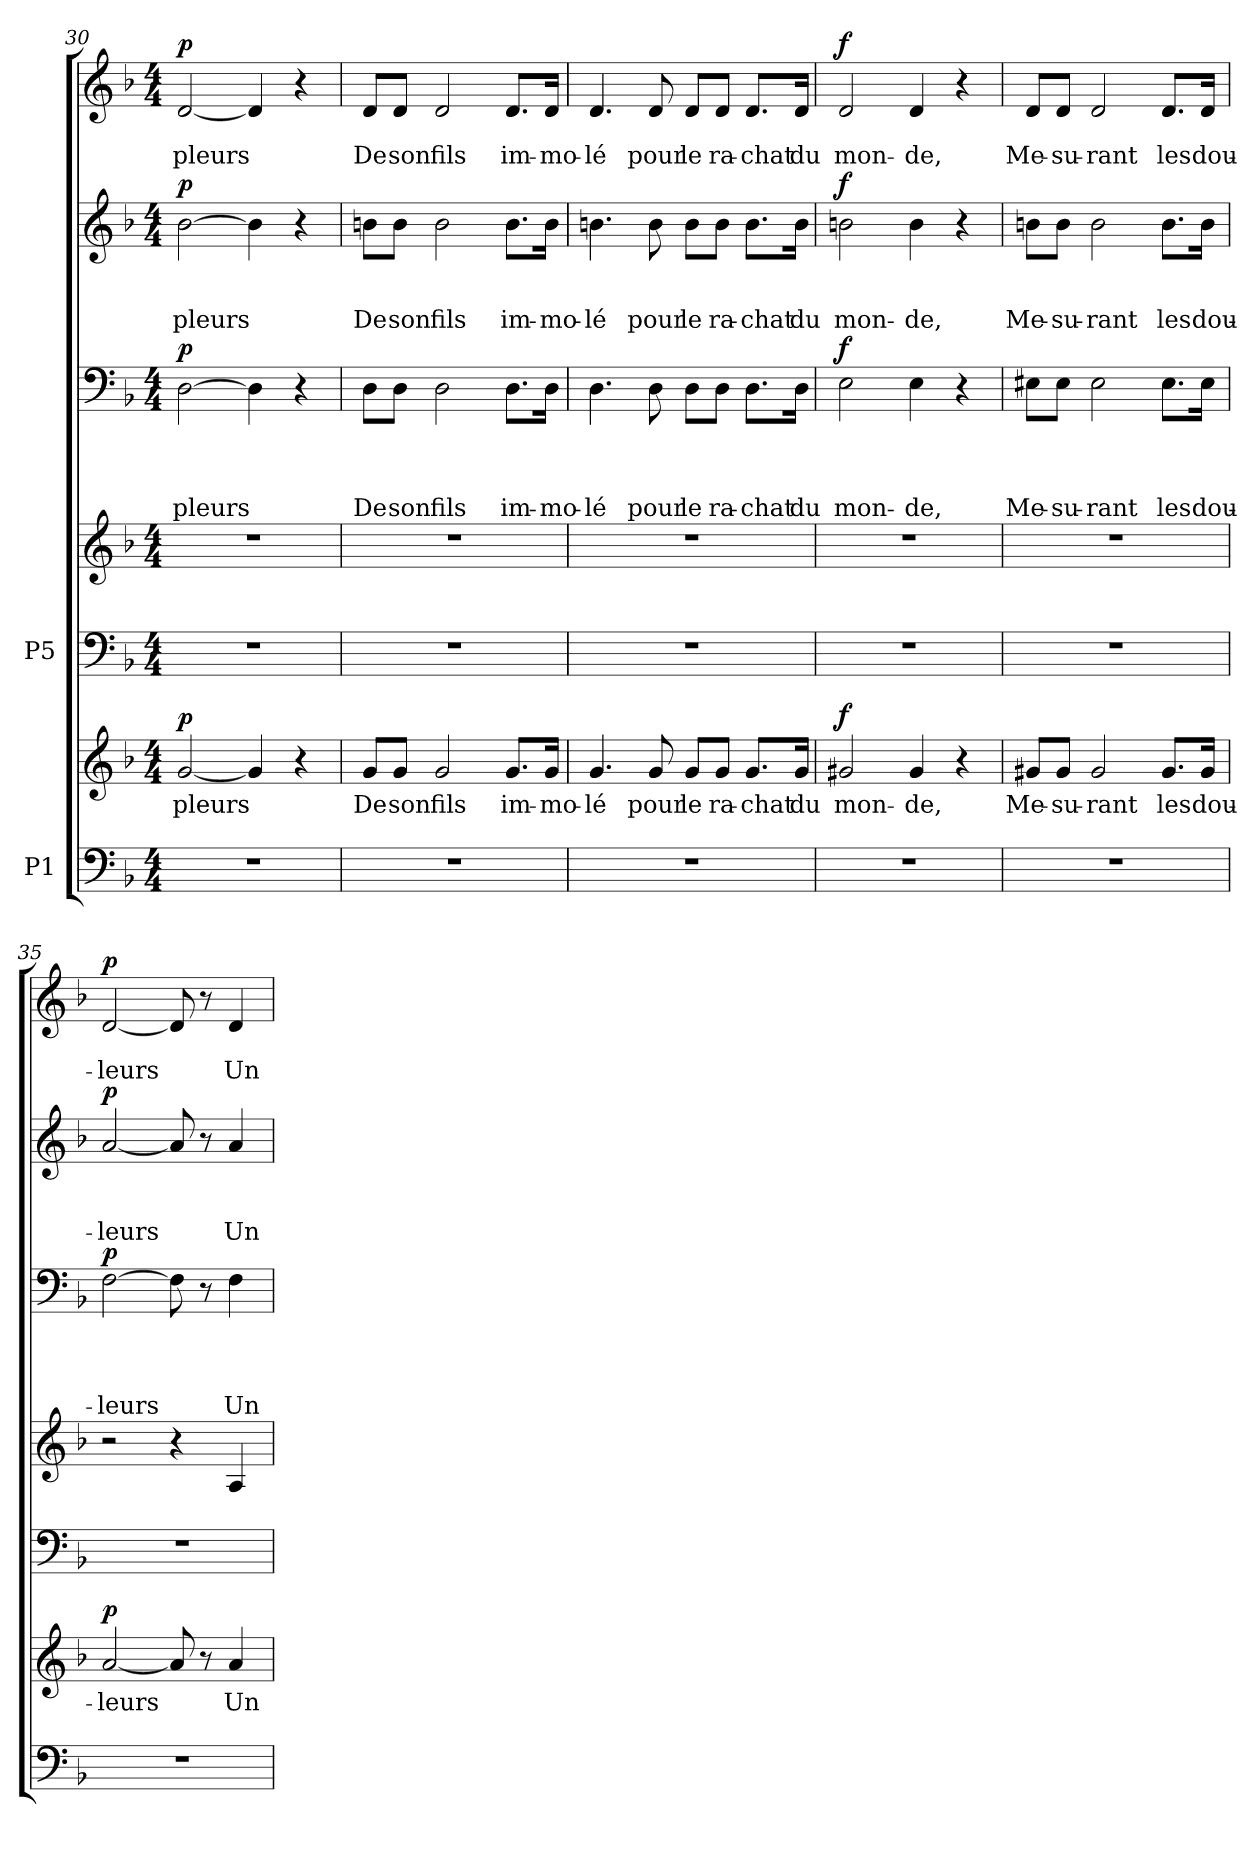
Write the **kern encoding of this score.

**kern	**kern	**text	**dynam	**kern	**kern	**kern	**text	**text	**text	**text	**dynam	**kern	**text	**text	**text	**dynam	**kern	**text	**text	**dynam
*part5	*part5	*part5	*part5	*part4	*part4	*part3	*part3	*part3	*part3	*part3	*part3	*part2	*part2	*part2	*part2	*part2	*part1	*part1	*part1	*part1
*staff7	*staff6	*staff6	*staff6/7	*staff5	*staff4	*staff3	*staff3	*staff3	*staff3	*staff3	*staff3	*staff2	*staff2	*staff2	*staff2	*staff2	*staff1	*staff1	*staff1	*staff1
*I"P1	*	*	*	*I"P5	*	*	*	*	*	*	*	*	*	*	*	*	*	*	*	*
*clefF4	*clefG2	*	*	*clefF4	*clefG2	*clefF4	*	*	*	*	*	*clefG2	*	*	*	*	*clefG2	*	*	*
*	*	*	*	*	*	*	*	*	*	*	*	*ITrd7c12	*	*	*	*	*	*	*	*
*k[b-]	*k[b-]	*	*	*k[b-]	*k[b-]	*k[b-]	*	*	*	*	*	*k[b-]	*	*	*	*	*k[b-]	*	*	*
*F:	*F:	*	*	*F:	*F:	*F:	*	*	*	*	*	*F:	*	*	*	*	*F:	*	*	*
*M4/4	*M4/4	*	*	*M4/4	*M4/4	*M4/4	*	*	*	*	*	*M4/4	*	*	*	*	*M4/4	*	*	*
=30	=30	=30	=30	=30	=30	=30	=30	=30	=30	=30	=30	=30	=30	=30	=30	=30	=30	=30	=30	=30
!	!	!LO:LY:b	!LO:DY:a	!	!	!	!	!	!	!LO:LY:b	!LO:DY:a	!	!	!	!LO:LY:b	!LO:DY:a	!	!	!LO:LY:b	!LO:DY:a
*	*	*	*	*^	*^	*	*	*	*	*	*	*	*	*	*	*	*	*	*	*
*	*	*	*	*	*^	*	*^	*	*	*	*	*	*	*	*	*	*	*	*	*	*	*
1r	[<2g/	pleurs	p	1r	1ryy	1ryy	1r	1ryy	1ryy	[>2D\	.	.	.	pleurs	p	[>2B-\	.	.	pleurs	p	[<2d/	.	pleurs	p
.	4g/]	.	.	.	.	.	.	.	.	4D\]	.	.	.	.	.	4B-\]	.	.	.	.	4d/]	.	.	.
.	4r	.	.	.	.	.	.	.	.	4r	.	.	.	.	.	4r	.	.	.	.	4r	.	.	.
=31	=31	=31	=31	=31	=31	=31	=31	=31	=31	=31	=31	=31	=31	=31	=31	=31	=31	=31	=31	=31	=31	=31	=31	=31
!	!	!LO:LY:b	!	!	!	!	!	!	!	!	!	!	!	!LO:LY:b	!	!	!	!	!LO:LY:b	!	!	!	!LO:LY:b	!
1r	8g/L	De	.	1r	1ryy	1ryy	1r	1ryy	1ryy	8D\L	.	.	.	De	.	8Bn\L	.	.	De	.	8d/L	.	De	.
!	!	!LO:LY:b	!	!	!	!	!	!	!	!	!	!	!	!LO:LY:b	!	!	!	!	!LO:LY:b	!	!	!	!LO:LY:b	!
.	8g/J	son	.	.	.	.	.	.	.	8D\J	.	.	.	son	.	8B\J	.	.	son	.	8d/J	.	son	.
!	!	!LO:LY:b	!	!	!	!	!	!	!	!	!	!	!	!LO:LY:b	!	!	!	!	!LO:LY:b	!	!	!	!LO:LY:b	!
.	2g/	fils	.	.	.	.	.	.	.	2D\	.	.	.	fils	.	2B\	.	.	fils	.	2d/	.	fils	.
!	!	!LO:LY:b	!	!	!	!	!	!	!	!	!	!	!	!LO:LY:b	!	!	!	!	!LO:LY:b	!	!	!	!LO:LY:b	!
.	8.g/L	im-	.	.	.	.	.	.	.	8.D\L	.	.	.	im-	.	8.B\L	.	.	im-	.	8.d/L	.	im-	.
!	!	!LO:LY:b	!	!	!	!	!	!	!	!	!	!	!	!LO:LY:b	!	!	!	!	!LO:LY:b	!	!	!	!LO:LY:b	!
.	16g/Jk	-mo-	.	.	.	.	.	.	.	16D\Jk	.	.	.	-mo-	.	16B\Jk	.	.	-mo-	.	16d/Jk	.	-mo-	.
=32	=32	=32	=32	=32	=32	=32	=32	=32	=32	=32	=32	=32	=32	=32	=32	=32	=32	=32	=32	=32	=32	=32	=32	=32
!	!	!LO:LY:b	!	!	!	!	!	!	!	!	!	!	!	!LO:LY:b	!	!	!	!	!LO:LY:b	!	!	!	!LO:LY:b	!
1r	4.g/	-lé	.	1r	1ryy	1ryy	1r	1ryy	1ryy	4.D\	.	.	.	-lé	.	4.Bn\	.	.	-lé	.	4.d/	.	-lé	.
!	!	!LO:LY:b	!	!	!	!	!	!	!	!	!	!	!	!LO:LY:b	!	!	!	!	!LO:LY:b	!	!	!	!LO:LY:b	!
.	8g/	pour	.	.	.	.	.	.	.	8D\	.	.	.	pour	.	8B\	.	.	pour	.	8d/	.	pour	.
!	!	!LO:LY:b	!	!	!	!	!	!	!	!	!	!	!	!LO:LY:b	!	!	!	!	!LO:LY:b	!	!	!	!LO:LY:b	!
.	8g/L	le	.	.	.	.	.	.	.	8D\L	.	.	.	le	.	8B\L	.	.	le	.	8d/L	.	le	.
!	!	!LO:LY:b	!	!	!	!	!	!	!	!	!	!	!	!LO:LY:b	!	!	!	!	!LO:LY:b	!	!	!	!LO:LY:b	!
.	8g/J	ra-	.	.	.	.	.	.	.	8D\J	.	.	.	ra-	.	8B\J	.	.	ra-	.	8d/J	.	ra-	.
!	!	!LO:LY:b	!	!	!	!	!	!	!	!	!	!	!	!LO:LY:b	!	!	!	!	!LO:LY:b	!	!	!	!LO:LY:b	!
.	8.g/L	-chat	.	.	.	.	.	.	.	8.D\L	.	.	.	-chat	.	8.B\L	.	.	-chat	.	8.d/L	.	-chat	.
!	!	!LO:LY:b	!	!	!	!	!	!	!	!	!	!	!	!LO:LY:b	!	!	!	!	!LO:LY:b	!	!	!	!LO:LY:b	!
.	16g/Jk	du	.	.	.	.	.	.	.	16D\Jk	.	.	.	du	.	16B\Jk	.	.	du	.	16d/Jk	.	du	.
=33	=33	=33	=33	=33	=33	=33	=33	=33	=33	=33	=33	=33	=33	=33	=33	=33	=33	=33	=33	=33	=33	=33	=33	=33
!	!	!LO:LY:b	!LO:DY:a	!	!	!	!	!	!	!	!	!	!	!LO:LY:b	!LO:DY:a	!	!	!	!LO:LY:b	!LO:DY:a	!	!	!LO:LY:b	!LO:DY:a
1r	2g#X/	mon-	f	1r	1ryy	1ryy	1r	1ryy	1ryy	2E\	.	.	.	mon-	f	2Bn\	.	.	mon-	f	2d/	.	mon-	f
!	!	!LO:LY:b	!	!	!	!	!	!	!	!	!	!	!	!LO:LY:b	!	!	!	!	!LO:LY:b	!	!	!	!LO:LY:b	!
.	4g#/	-de,	.	.	.	.	.	.	.	4E\	.	.	.	-de,	.	4B\	.	.	-de,	.	4d/	.	-de,	.
.	4r	.	.	.	.	.	.	.	.	4r	.	.	.	.	.	4r	.	.	.	.	4r	.	.	.
!!LO:PB:g=z
=34	=34	=34	=34	=34	=34	=34	=34	=34	=34	=34	=34	=34	=34	=34	=34	=34	=34	=34	=34	=34	=34	=34	=34	=34
!	!	!LO:LY:b	!	!	!	!	!	!	!	!	!	!	!	!LO:LY:b	!	!	!	!	!LO:LY:b	!	!	!	!LO:LY:b	!
1r	8g#X/L	Me-	.	1r	1ryy	1ryy	1r	1ryy	1ryy	8E#X\L	.	.	.	Me-	.	8Bn\L	.	.	Me-	.	8d/L	.	Me-	.
!	!	!LO:LY:b	!	!	!	!	!	!	!	!	!	!	!	!LO:LY:b	!	!	!	!	!LO:LY:b	!	!	!	!LO:LY:b	!
.	8g#/J	-su-	.	.	.	.	.	.	.	8E#\J	.	.	.	-su-	.	8B\J	.	.	-su-	.	8d/J	.	-su-	.
!	!	!LO:LY:b	!	!	!	!	!	!	!	!	!	!	!	!LO:LY:b	!	!	!	!	!LO:LY:b	!	!	!	!LO:LY:b	!
.	2g#/	-rant	.	.	.	.	.	.	.	2E#\	.	.	.	-rant	.	2B\	.	.	-rant	.	2d/	.	-rant	.
!	!	!LO:LY:b	!	!	!	!	!	!	!	!	!	!	!	!LO:LY:b	!	!	!	!	!LO:LY:b	!	!	!	!LO:LY:b	!
.	8.g#/L	les	.	.	.	.	.	.	.	8.E#\L	.	.	.	les	.	8.B\L	.	.	les	.	8.d/L	.	les	.
!	!	!LO:LY:b	!	!	!	!	!	!	!	!	!	!	!	!LO:LY:b	!	!	!	!	!LO:LY:b	!	!	!	!LO:LY:b	!
.	16g#/Jk	dou-	.	.	.	.	.	.	.	16E#\Jk	.	.	.	dou-	.	16B\Jk	.	.	dou-	.	16d/Jk	.	dou-	.
=35	=35	=35	=35	=35	=35	=35	=35	=35	=35	=35	=35	=35	=35	=35	=35	=35	=35	=35	=35	=35	=35	=35	=35	=35
!	!	!LO:LY:b	!LO:DY:a	!	!	!	!	!	!	!	!	!	!	!LO:LY:b	!LO:DY:a	!	!	!	!LO:LY:b	!LO:DY:a	!	!	!LO:LY:b	!LO:DY:a
1r	[<2a/	-leurs	p	1r	1ryy	1ryy	2r	1ryy	1ryy	[>2F\	.	.	.	-leurs	p	[<2A/	.	.	-leurs	p	[<2d/	.	-leurs	p
.	8a/]	.	.	.	.	.	4r	.	.	8F\]	.	.	.	.	.	8A/]	.	.	.	.	8d/]	.	.	.
.	8r	.	.	.	.	.	.	.	.	8r	.	.	.	.	.	8r	.	.	.	.	8r	.	.	.
!	!	!LO:LY:b	!	!	!	!	!	!	!	!	!	!	!	!LO:LY:b	!	!	!	!	!LO:LY:b	!	!	!	!LO:LY:b	!
.	4a/	Un	.	.	.	.	4A/	.	.	4F\	.	.	.	Un	.	4A/	.	.	Un	.	4d/	.	Un	.
*	*	*	*	*v	*v	*v	*	*	*	*	*	*	*	*	*	*	*	*	*	*	*	*	*	*
*	*	*	*	*	*v	*v	*v	*	*	*	*	*	*	*	*	*	*	*	*	*	*	*
=	=	=	=	=	=	=	=	=	=	=	=	=	=	=	=	=	=	=	=	=
*-	*-	*-	*-	*-	*-	*-	*-	*-	*-	*-	*-	*-	*-	*-	*-	*-	*-	*-	*-	*-
